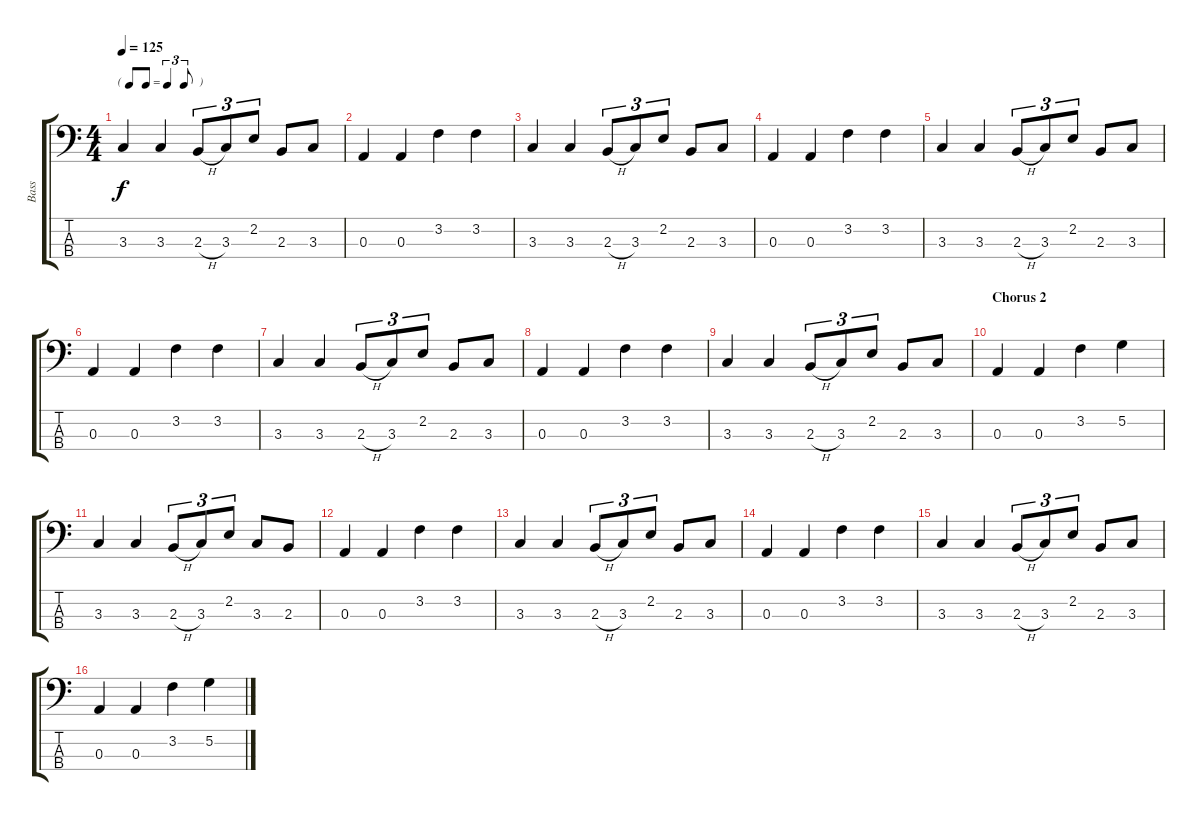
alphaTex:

\track ("Bass" "Bass") {instrument electricbassfinger}
\staff {score tabs}
\tuning (G2 D2 A1 E1) {hide}
\ts (4 4)
\tf triplet8th
\tempo 125
\clef f4
\ks c
3.3.4{dy f} 3.3.4 2.3{h}.8{tu (3 2)} 3.3.8{tu (3 2)} 2.2.8{tu (3 2)} 2.3.8 3.3.8 |
0.3.4 0.3.4 3.2.4 3.2.4 |
3.3.4 3.3.4 2.3{h}.8{tu (3 2)} 3.3.8{tu (3 2)} 2.2.8{tu (3 2)} 2.3.8 3.3.8 |
0.3.4 0.3.4 3.2.4 3.2.4 |
3.3.4 3.3.4 2.3{h}.8{tu (3 2)} 3.3.8{tu (3 2)} 2.2.8{tu (3 2)} 2.3.8 3.3.8 |
0.3.4 0.3.4 3.2.4 3.2.4 |
3.3.4 3.3.4 2.3{h}.8{tu (3 2)} 3.3.8{tu (3 2)} 2.2.8{tu (3 2)} 2.3.8 3.3.8 |
0.3.4 0.3.4 3.2.4 3.2.4 |
3.3.4 3.3.4 2.3{h}.8{tu (3 2)} 3.3.8{tu (3 2)} 2.2.8{tu (3 2)} 2.3.8 3.3.8 |
\section ("" "Chorus 2")
0.3.4 0.3.4 3.2.4 5.2.4 |
3.3.4 3.3.4 2.3{h}.8{tu (3 2)} 3.3.8{tu (3 2)} 2.2.8{tu (3 2)} 3.3.8 2.3.8 |
0.3.4 0.3.4 3.2.4 3.2.4 |
3.3.4 3.3.4 2.3{h}.8{tu (3 2)} 3.3.8{tu (3 2)} 2.2.8{tu (3 2)} 2.3.8 3.3.8 |
0.3.4 0.3.4 3.2.4 3.2.4 |
3.3.4 3.3.4 2.3{h}.8{tu (3 2)} 3.3.8{tu (3 2)} 2.2.8{tu (3 2)} 2.3.8 3.3.8 |
0.3.4 0.3.4 3.2.4 5.2.4
